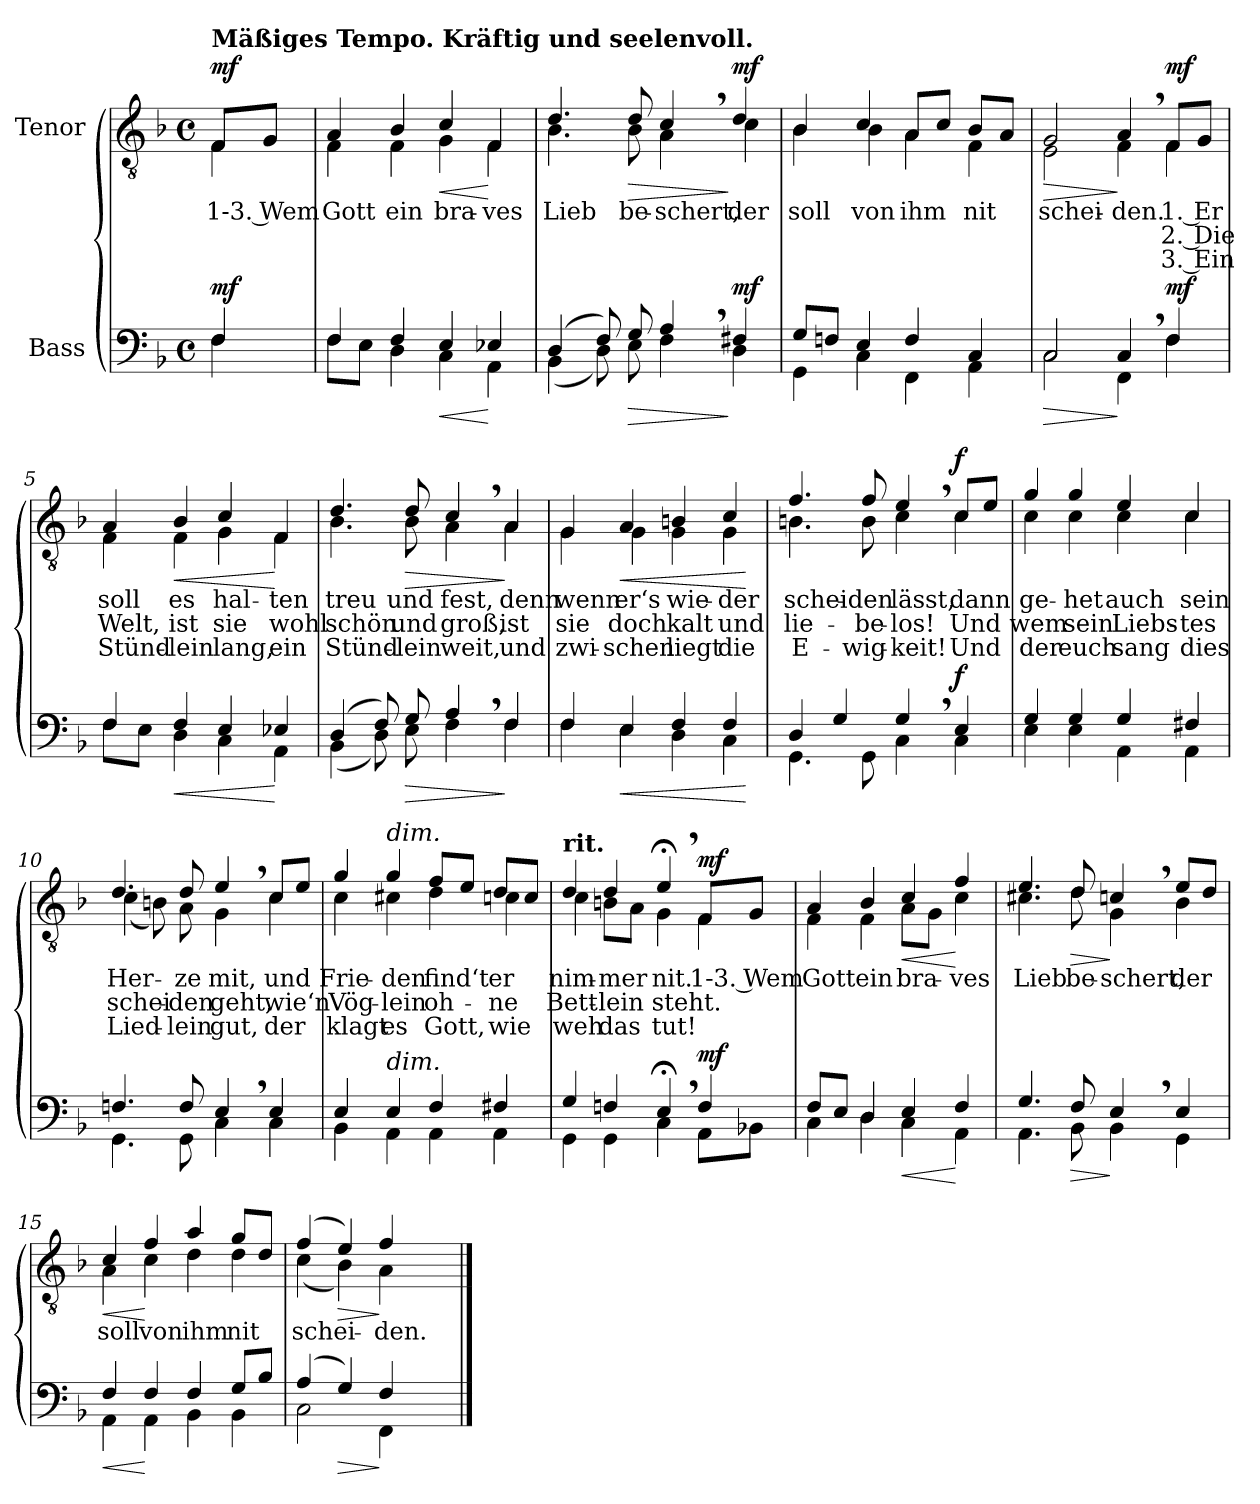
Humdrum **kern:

**kern	**dynam	**kern	**text	**text	**text	**dynam
*part2	*part2	*part1	*part1	*part1	*part1	*part1
*staff2	*staff2	*staff1	*staff1	*staff1	*staff1	*staff1
*I"Bass	*	*I"Tenor	*	*	*	*
*clefF4	*	*clefGv2	*	*	*	*
*k[b-]	*	*k[b-]	*	*	*	*
*M4/4	*	*M4/4	*	*	*	*
*met(c)	*	*met(c)	*	*	*	*
=	=	=	=	=	=	=
*^	*	*^	*	*	*	*
!	!	!	!LO:TX:a:B:t=Mäßiges Tempo. Kräftig und seelenvoll.	!	!	!	!	!
!	!	!LO:DY:a	!	!	!	!	!	!LO:DY:a
4F/	4F\	mf	8F/L	4F\	1-3. Wem	.	.	mf
.	.	.	8G/J	.	.	.	.	.
=1	=1	=1	=1	=1	=1	=1	=1	=1
4F/	8F\L	.	4A/	4F\	Gott	.	.	.
.	8E\J	.	.	.	.	.	.	.
4F/	4D\	.	4B-/	4F\	ein	.	.	.
!	!	!LO:HP:b	!	!	!	!	!	!LO:HP:b
4E/	4C\	<	4c/	4G\	bra-	.	.	<
4E-X/	4AA\	[	4F/	4F\	-ves	.	.	[
=2	=2	=2	=2	=2	=2	=2	=2	=2
(4D/	(4BB-\	.	4.d/	4.B-\	Lieb	.	.	.
8F/)	8D\)	.	.	.	.	.	.	.
!	!	!LO:HP:b	!	!	!	!	!	!LO:HP:b
8G/	8E\	>	8d/	8B-\	be-	.	.	>
4A,/	4F\	.	4c,/	4A\	-schert,	.	.	.
!	!	!LO:DY:n=1:a	!	!	!	!	!	!LO:DY:n=1:a
4F#X/	4D\	] mf	4d/	4c\	der	.	.	] mf
=3	=3	=3	=3	=3	=3	=3	=3	=3
8G/L	4GG\	.	4B-/	4B-\	soll	.	.	.
8Fn/J	.	.	.	.	.	.	.	.
4E/	4C\	.	4c/	4B-\	von	.	.	.
4F/	4FF\	.	8A/L	4A\	ihm	.	.	.
.	.	.	8c/J	.	.	.	.	.
4C/	4AA\	.	8B-/L	4F\	nit	.	.	.
.	.	.	8A/J	.	.	.	.	.
!!LO:LB:g=z	!!
=4	=4	=4	=4	=4	=4	=4	=4	=4
!	!	!LO:HP:b	!	!	!	!	!	!LO:HP:b
2C/	2C\	>	2G/	2E\	schei-	.	.	>
4C,/	4FF\	]	4A,/	4F\	-den.	.	.	]
!	!	!LO:DY:a	!	!	!	!	!	!LO:DY:a
4F/	4F\	mf	8F/L	4F\	1. Er	2. Die	3. Ein	mf
.	.	.	8G/J	.	.	.	.	.
=5	=5	=5	=5	=5	=5	=5	=5	=5
4F/	8F\L	.	4A/	4F\	soll	Welt,	Stünd-	.
.	8E\J	.	.	.	.	.	.	.
!	!	!LO:HP:b	!	!	!	!	!	!LO:HP:b
4F/	4D\	<	4B-/	4F\	es	ist	-lein	<
4E/	4C\	.	4c/	4G\	hal-	sie	lang,	.
4E-X/	4AA\	[	4F/	4F\	-ten	wohl	ein	[
=6	=6	=6	=6	=6	=6	=6	=6	=6
(4D/	(4BB-\	.	4.d/	4.B-\	treu	schön	Stünd-	.
8F/)	8D\)	.	.	.	.	.	.	.
!	!	!LO:HP:b	!	!	!	!	!	!LO:HP:b
8G/	8E\	>	8d/	8B-\	und	und	-lein	>
4A,/	4F\	.	4c,/	4A\	fest,	groß,	weit,	.
4F/	4F\	]	4A/	4A\	denn	ist	und	]
!!LO:LB:g=z	!!
=7	=7	=7	=7	=7	=7	=7	=7	=7
4F/	4F\	.	4G/	4G\	wenn	sie	zwi-	.
!	!	!LO:HP:b	!	!	!	!	!	!LO:HP:b
4E/	4E\	<	4A/	4G\	er‘s	doch	-schen	<
4F/	4D\	.	4Bn/	4G\	wie-	kalt	liegt	.
4F/	4C\	.	4c/	4G\	-der	und	die	.
*v	*v	*	*	*	*	*	*	*
*	*	*v	*v	*	*	*	*
.	[	.	.	.	.	[
=8	=8	=8	=8	=8	=8	=8
*^	*	*^	*	*	*	*
4D/	4.GG\	.	4.f/	4.Bn\	schei-	lie-	E-	.
4G/	.	.	.	.	.	.	.	.
.	8GG\	.	8f/	8B\	-den	-be-	-wig-	.
4G,/	4C\	.	4e,/	4c\	lässt,	-los!	-keit!	.
!	!	!LO:DY:a	!	!	!	!	!	!LO:DY:a
4E/	4C\	f	8c/L	4c\	dann	Und	Und	f
.	.	.	8e/J	.	.	.	.	.
=9	=9	=9	=9	=9	=9	=9	=9	=9
4G/	4E\	.	4g/	4c\	ge-	wem	der	.
4G/	4E\	.	4g/	4c\	-het	sein	euch	.
4G/	4AA\	.	4e/	4c\	auch	Liebs-	sang	.
4F#X/	4AA\	.	4c/	4c\	sein	-tes	dies	.
!!LO:LB:g=z	!!
=10	=10	=10	=10	=10	=10	=10	=10	=10
4.Fn/	4.GG\	.	4.d/	(4c\	Her-	schei-	Lied-	.
.	.	.	.	8Bn\)	.	.	.	.
8F/	8GG\	.	8d/	8A\	-ze	-den	-lein	.
4E,/	4C\	.	4e,/	4G\	mit,	geht,	gut,	.
4E/	4C\	.	8c/L	4c\	und	wie‘n	der	.
.	.	.	8e/J	.	.	.	.	.
=11	=11	=11	=11	=11	=11	=11	=11	=11
4E/	4BB-\	.	4g/	4c\	Frie-	Vög-	klagt	.
!	!	!	!LO:TX:a:i:t=dim.	!	!	!	!	!
!LO:TX:a:i:t=dim.	!	!	!	!	!	!	!	!
4E/	4AA\	.	4g/	4c#X\	-den	-lein	es	.
4F/	4AA\	.	8f/L	4d\	-find‘t	oh-	Gott,	.
.	.	.	8e/J	.	.	.	.	.
4F#X/	4AA\	.	8d/L	4cn\	er	-ne	wie	.
.	.	.	8c/J	.	.	.	.	.
=12	=12	=12	=12	=12	=12	=12	=12	=12
!	!	!	!LO:TX:a:B:t=rit.	!	!	!	!	!
4G/	4GG\	.	4d/	4c\	nim-	Bett-	weh	.
4Fn/	4GG\	.	4d/	8Bn\L	-mer	-lein	das	.
.	.	.	.	8A\J	.	.	.	.
4E;<,/	4C\	.	4e;<,/	4G\	nit.	steht.	tut!	.
!	!	!LO:DY:a	!	!	!	!	!	!LO:DY:a
4F/	8AA\L	mf	8F/L	4F\	1-3. Wem	.	.	mf
.	8BB-X\J	.	8G/J	.	.	.	.	.
!!LO:LB:g=z	!!
=13	=13	=13	=13	=13	=13	=13	=13	=13
8F/L	4C\	.	4A/	4F\	Gott	.	.	.
8E/J	.	.	.	.	.	.	.	.
4D/	4D\	.	4B-/	4F\	ein	.	.	.
!	!	!LO:HP:b	!	!	!	!	!	!LO:HP:b
4E/	4C\	<	4c/	8A\L	bra-	.	.	<
.	.	.	.	8G\J	.	.	.	.
4F/	4AA\	[	4f/	4c\	-ves	.	.	[
=14	=14	=14	=14	=14	=14	=14	=14	=14
4.G/	4.AA\	.	4.e/	4.c#X\	Lieb	.	.	.
!	!	!LO:HP:b	!	!	!	!	!	!LO:HP:b
8F/	8BB-\	>	8d/	8d\	be-	.	.	>
4E,/	4BB-\	]	4cn,/	4G\	-schert,	.	.	]
4E/	4GG\	.	8e/L	4B-\	der	.	.	.
.	.	.	8d/J	.	.	.	.	.
=15	=15	=15	=15	=15	=15	=15	=15	=15
!	!	!LO:HP:b	!	!	!	!	!	!LO:HP:b
4F/	4AA\	<	4c/	4A\	soll	.	.	<
4F/	4AA\	[	4f/	4c\	von	.	.	[
4F/	4BB-\	.	4a/	4d\	ihm	.	.	.
8G/L	4BB-\	.	8g/L	4d\	nit	.	.	.
8B-/J	.	.	8d/J	.	.	.	.	.
=16	=16	=16	=16	=16	=16	=16	=16	=16
(4A/	2C\	.	(4f/	(4c\	schei-	.	.	.
!	!	!LO:HP:b	!	!	!	!	!	!LO:HP:b
4G/)	.	>	4e/)	4B-\)	.	.	.	>
4F/	4FF\	]	4f/	4A\	-den.	.	.	]
4r;<yy	4ryy	.	4r;<yy	4ryy	.	.	.	.
*v	*v	*	*	*	*	*	*	*
*	*	*v	*v	*	*	*	*
==	==	==	==	==	==	==
*-	*-	*-	*-	*-	*-	*-
